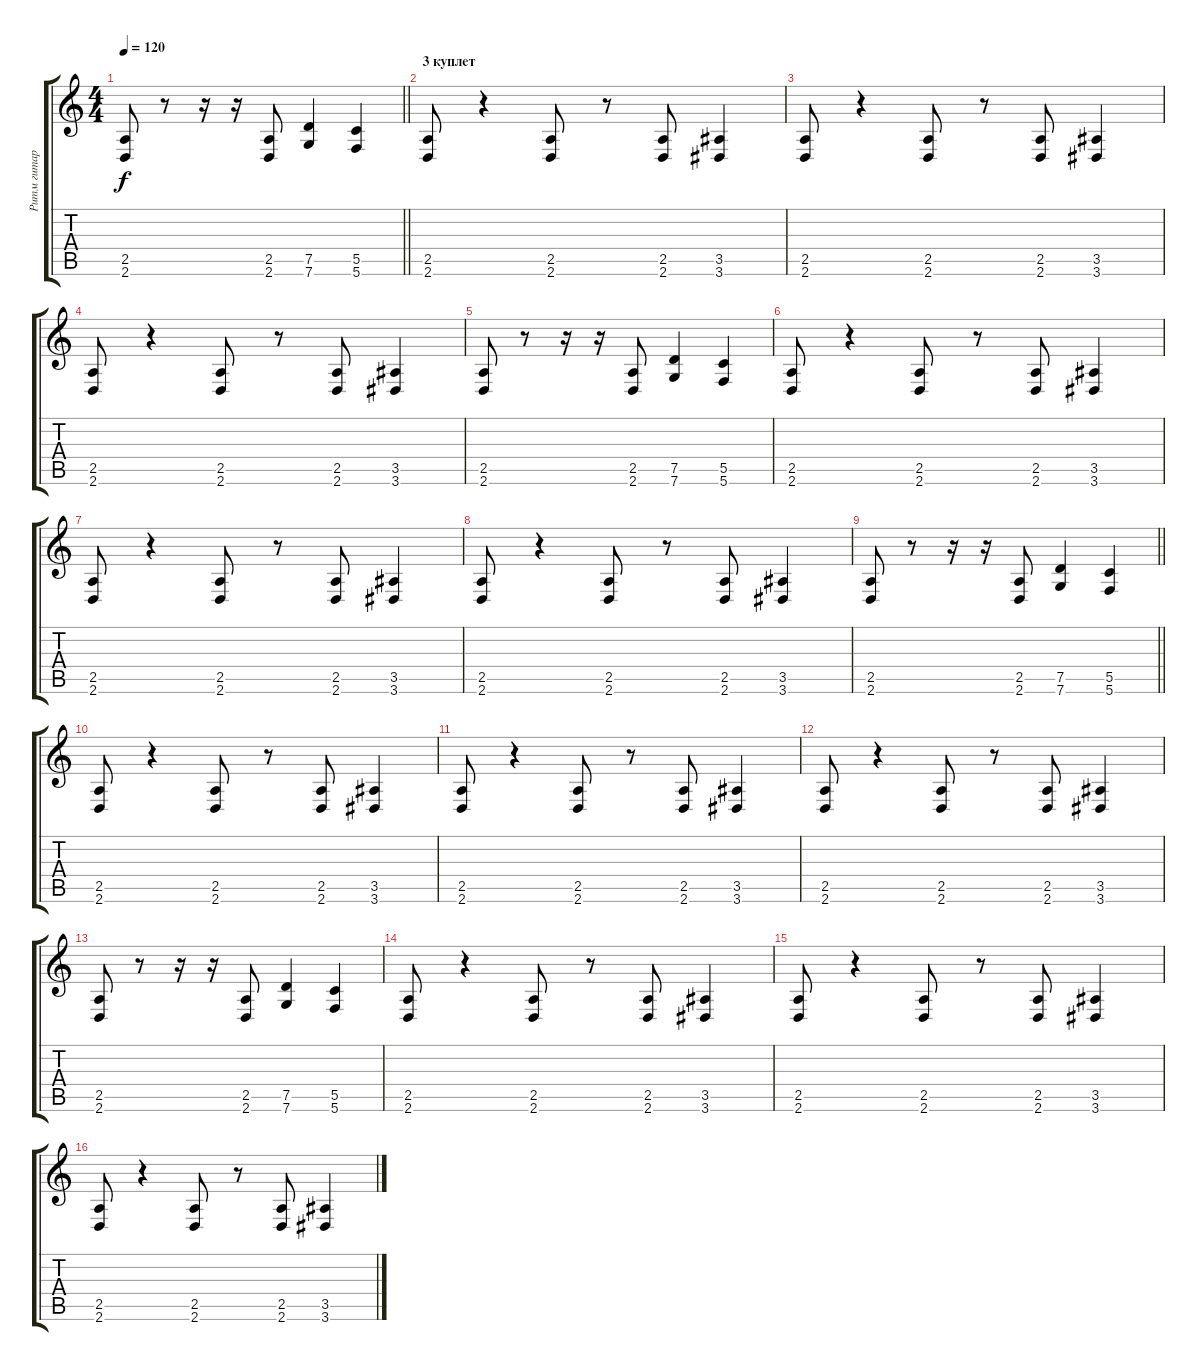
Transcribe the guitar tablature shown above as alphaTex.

\track ("Ритм гитара 2" "Ритм гитар") {instrument distortionguitar}
\staff {score tabs}
\tuning (D4 A3 F3 C3 G2 C2) {hide}
\ts (4 4)
\tempo 120
\clef g2
\barLineRight lightlight
\ks c
(2.5 2.6).8{dy f} r.8 r.16 r.16 (2.5 2.6).8 (7.5 7.6).4 (5.5 5.6).4 |
\section ("" "3 куплет")
(2.5 2.6).8 r.4 (2.5 2.6).8 r.8 (2.5 2.6).8 (3.5 3.6).4 |
(2.5 2.6).8 r.4 (2.5 2.6).8 r.8 (2.5 2.6).8 (3.5 3.6).4 |
(2.5 2.6).8 r.4 (2.5 2.6).8 r.8 (2.5 2.6).8 (3.5 3.6).4 |
(2.5 2.6).8 r.8 r.16 r.16 (2.5 2.6).8 (7.5 7.6).4 (5.5 5.6).4 |
(2.5 2.6).8 r.4 (2.5 2.6).8 r.8 (2.5 2.6).8 (3.5 3.6).4 |
(2.5 2.6).8 r.4 (2.5 2.6).8 r.8 (2.5 2.6).8 (3.5 3.6).4 |
(2.5 2.6).8 r.4 (2.5 2.6).8 r.8 (2.5 2.6).8 (3.5 3.6).4 |
\barLineRight lightlight
(2.5 2.6).8 r.8 r.16 r.16 (2.5 2.6).8 (7.5 7.6).4 (5.5 5.6).4 |
(2.5 2.6).8 r.4 (2.5 2.6).8 r.8 (2.5 2.6).8 (3.5 3.6).4 |
(2.5 2.6).8 r.4 (2.5 2.6).8 r.8 (2.5 2.6).8 (3.5 3.6).4 |
(2.5 2.6).8 r.4 (2.5 2.6).8 r.8 (2.5 2.6).8 (3.5 3.6).4 |
(2.5 2.6).8 r.8 r.16 r.16 (2.5 2.6).8 (7.5 7.6).4 (5.5 5.6).4 |
(2.5 2.6).8 r.4 (2.5 2.6).8 r.8 (2.5 2.6).8 (3.5 3.6).4 |
(2.5 2.6).8 r.4 (2.5 2.6).8 r.8 (2.5 2.6).8 (3.5 3.6).4 |
(2.5 2.6).8 r.4 (2.5 2.6).8 r.8 (2.5 2.6).8 (3.5 3.6).4
